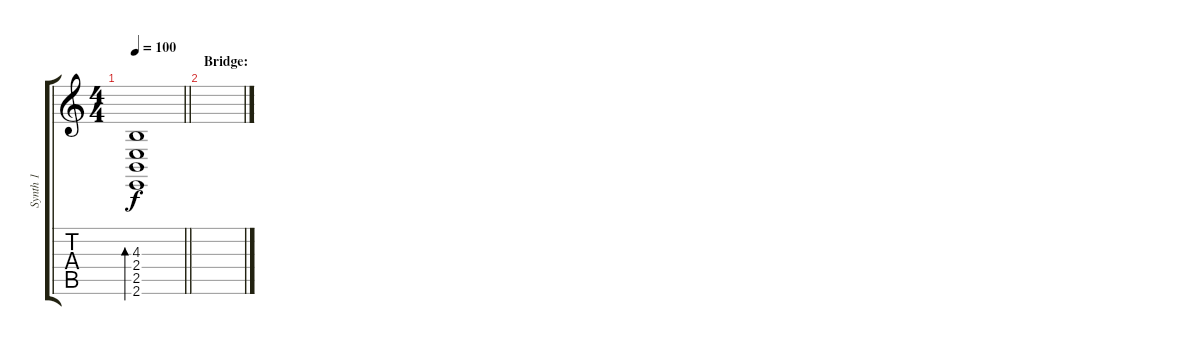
\track ("Synth 1" "Synth 1") {instrument synthstrings2}
\staff {score tabs}
\tuning (E4 B3 G3 D3 A2 D2) {hide}
\ts (4 4)
\tempo 100
\clef g2
\barLineRight lightlight
\ks c
(4.3 2.4 2.5 2.6).1{bd 60 dy f} |
\section ("" "Bridge:")
